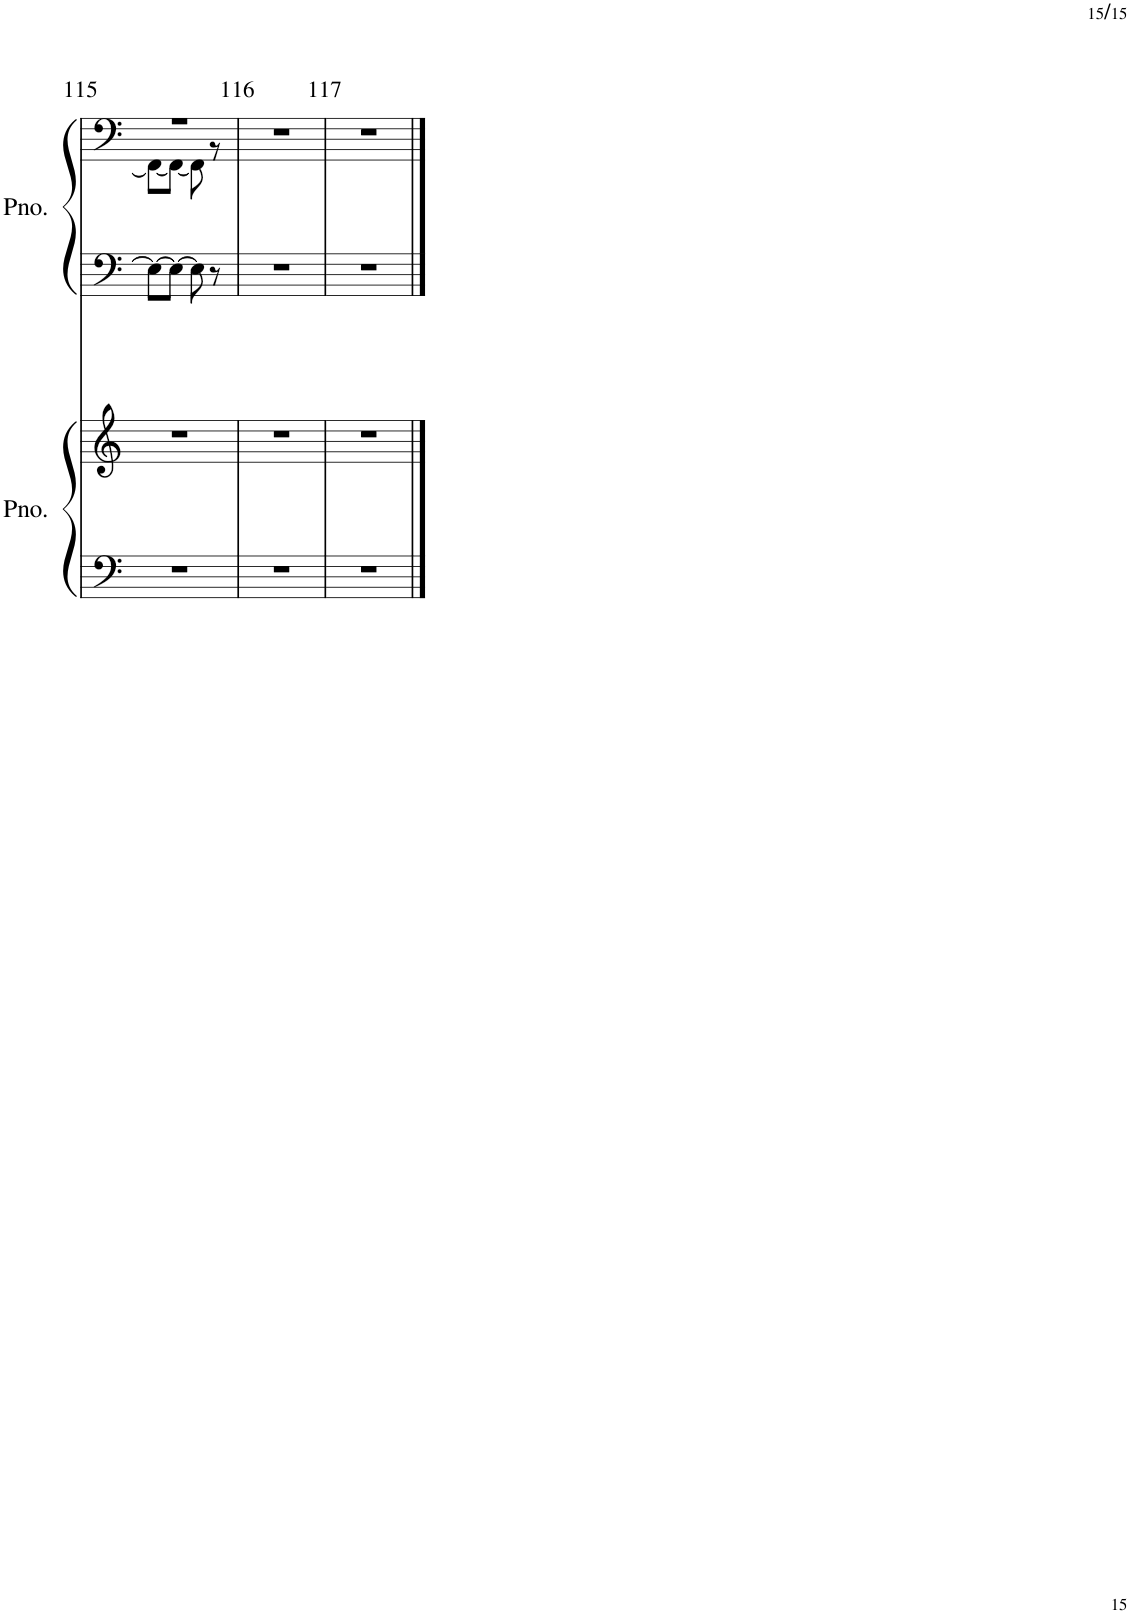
**kern	**kern	**kern	**kern
*part2	*part2	*part1	*part1
*staff4	*staff3	*staff2	*staff1
*I"ピアノ	*	*I"ピアノ	*
!!LO:PB:g=z
*clefF4	*clefG2	*clefF4	*clefF4
*k[]	*k[]	*k[]	*k[]
*M2/4	*M2/4	*M2/4	*M2/4
=115	=115	=115	=115
*	*	*	*^
2r	2r	8E\L_	2r	8FF\L_
.	.	8E\J_	.	8FF\J_
.	.	8E\]	.	8FF\]
.	.	8r	.	8r
*	*	*	*v	*v
=116	=116	=116	=116
2r	2r	2r	2r
=117	=117	=117	=117
2r	2r	2r	2r
==	==	==	==
*-	*-	*-	*-
